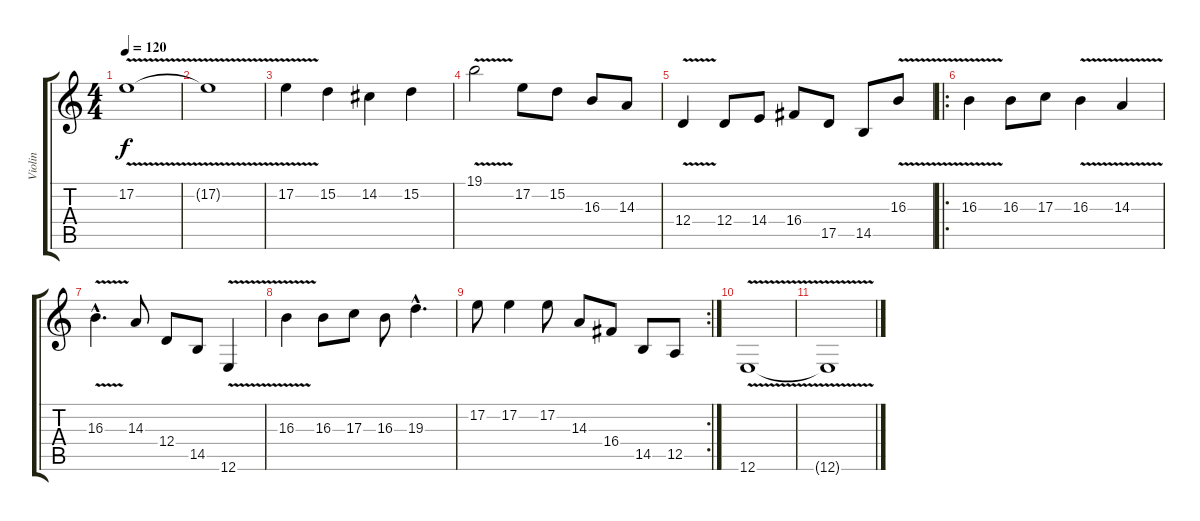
\track ("Violin" "Violin") {instrument violin}
\staff {score tabs}
\tuning (E4 B3 G3 D3 A2 E2) {hide}
\ts (4 4)
\tempo 120
\clef g2
\ks c
17.2{v}.1{dy f} |
17.2{t}.1 |
17.2{v}.4 15.2.4 14.2.4 15.2.4 |
19.1{v}.2 17.2.8 15.2.8 16.3.8 14.3.8 |
12.4{v}.4 12.4.8 14.4.8 16.4.8 17.5.8 14.5.8 16.3{v}.8 |
\ro
16.3{v}.4 16.3.8 17.3.8 16.3{v}.4 14.3{v}.4 |
16.3{v hac}.4{d} 14.3.8 12.4.8 14.5.8 12.6{v}.4 |
16.3{v}.4 16.3.8 17.3.8 16.3.8 19.3{hac}.4{d} |
\rc 2
17.2.8 17.2.4 17.2.8 14.3.8 16.4.8 14.5.8 12.5.8 |
12.6{v}.1 |
12.6{t}.1
